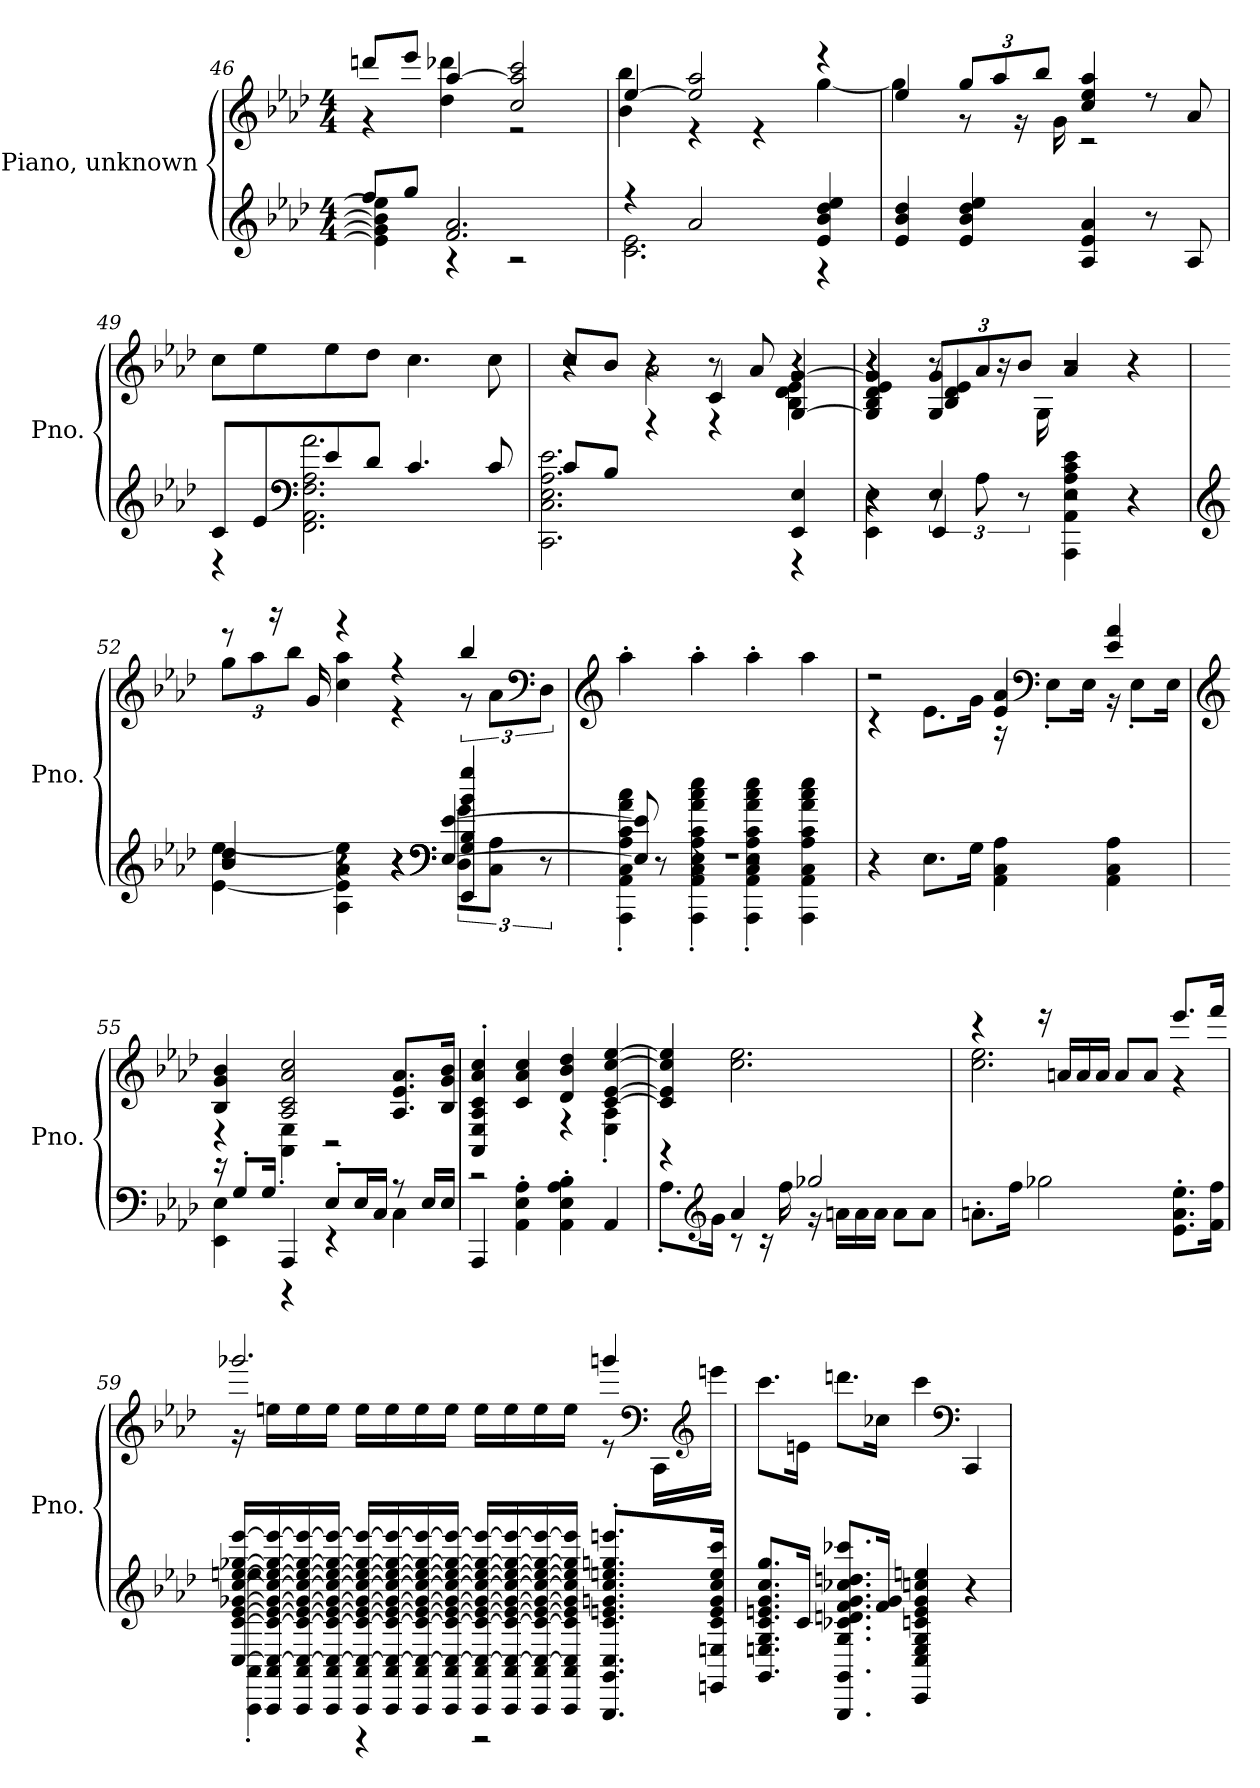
**kern	**kern
*part1	*part1
*staff2	*staff1
*I"Piano, unknown	*
*I'Pno.	*
!!LO:LB:g=z
*clefG2	*clefG2
*k[b-e-a-d-]	*k[b-e-a-d-]
*M4/4	*M4/4
=46	=46
*^	*^
8ff/L	4e-\] 4g\] 4b-\] 4ee-\]	8dddn/L	4r
8gg/J	.	8eee-/J	.
2.f/ 2.a-/	4r	[4aa-/	4dd-\ 4ddd-X\
.	2r	2cc/ 2aa-/] 2ccc/	2r
=47	=47	=47	=47
4r	2.c\ 2.e-\	[4ee-/	4b-\ 4bb-\
2a-/	.	2ee-/] 2aa-/	4r
.	.	.	4r
4e-/ 4b-/ 4dd-/ 4ee-/	4r	4r	[4gg\
*v	*v	*	*
=48	=48	=48
4e-/ 4b-/ 4dd-/	4ee-/	4gg\]
*	*Xbrackettup	*
4e-/ 4b-/ 4dd-/ 4ee-/	12gg/L	8r
.	12aa-/	.
.	.	16r
.	12bb-/J	.
.	.	16g\
4A-/ 4e-/ 4a-/	4cc/ 4ee-/ 4aa-/	2r
8r	8r	.
8A-/	8a-/	.
*	*v	*v
=49	=49
*^	*
8c/L	4r	8cc\L
8e-/	.	8ee-\
*clefF4	*	*
8e-/	2.FF\ 2.AA-\ 2.F\ 2.A-\ 2.a-\	8ee-\
8d-/J	.	8dd-\J
4.c/	.	4.cc\
8c/	.	8cc\
!!LO:PB:g=z
=50	=50	=50
*	*	*^
*	*	*	*^
8c/L	2.CC\ 2.C\ 2.E-\ 2.A-\ 2.e-\	8cc/L	4r	2r
8B-/J	.	8b-/J	.	.
4r	.	4r	2a-\	.
4r	.	8r	.	4c/
.	.	8a-/	.	.
4EE-/ 4E-/	4r	[4G/ [4g/	4B-\ 4d-\ 4e-\	4r
=51	=51	=51	=51	=51
*	*^	*	*	*
4r	4EE-\ 4E-\	4r	4G/] 4B-/ 4d-/ 4e-/ 4g/]	4r	4r
4E-/	12r	4EE-/	12G/ 12g/L	8r	4B-/ 4d-/ 4e-/
.	12A-\	.	12a-/	.	.
.	.	.	.	16r	.
.	12r	.	12b-/J	.	.
.	.	.	.	16G\	.
2r	4AAA-\ 4AA-\ 4E-\ 4A-\ 4c\ 4e-\	2r	4a-/	2r	2r
.	4r	.	4r	.	.
*	*	*	*v	*v	*v
=52	=52	=52	=52
*clefG2	*	*	*
*	*	*	*^
4b-/ 4dd-/	[4e-\ [4ee-\	2r	8r	12gg\L
.	.	.	.	12aa-\
.	.	.	16r	.
.	.	.	.	12bb-\J
.	.	.	16g/	.
4r	4A-\ 4e-\] 4a-\ 4ee-\]	.	4r	4cc\ 4aa-\
4r	4r	4r	4r	4r
*clefF4	*	*	*	*
*	*	*	*	*brackettup
4EE-/ 4G/ 4B-/ 4b-/ 4gg/	12D-\ 12g\L	[4E-/ [4e-/	4bb-/	12r
.	12C\ 12A-\J	.	.	12a-\L
*	*	*	*clefF4	*
.	12r	.	.	12D-\J
*	*	*	*v	*v
!!LO:LB:g=z
=53	=53	=53	=53
*	*	*	*clefG2
1r	4AAA-\' 4AA-\' 4C\' 4A-\' 4c\' 4a-\' 4cc\'	8E-/] 8e-/]	4aa-'\
.	.	8r	.
.	4AAA-\' 4AA-\' 4C\' 4E-\' 4A-\' 4c\' 4a-\' 4cc\' 4ee-\'	4r	4aa-'\
.	4AAA-\' 4AA-\' 4C\' 4E-\' 4A-\' 4c\' 4a-\' 4cc\' 4ee-\'	2r	4aa-'\
.	4AAA-\ 4AA-\ 4C\ 4A-\ 4c\ 4a-\ 4cc\ 4ee-\	.	4aa-\
*v	*v	*v	*
=54	=54
*	*^
4r	2r	4r
8.E-\L	.	8.e-\L
16G\Jk	.	16g\Jk
4AA-\ 4C\ 4A-\	4e-/ 4a-/	16r
*	*clefF4	*
.	.	8E-'\L
.	.	16E-\Jk
4AA-\ 4C\ 4A-\	4e-/ 4a-/	16r
.	.	8E-'\L
.	.	16E-\Jk
=55	=55	=55
*	*clefG2	*
*^	*	*
16r	4EE-\ 4E-\	4B-/ 4g/ 4b-/	4r
8G'/L	.	.	.
16G/Jk	.	.	.
4AAA-/	4r	2A-/ 2c/ 2a-/ 2cc/	4AA-\' 4E-\'
8E-'/L	4r	.	2r
16E-/L	.	.	.
16C/JJ	.	.	.
8r	4C\	8.A-/ 8.e-/ 8.a-/L	.
16E-/LL	.	.	.
16E-/JJ	.	16B-/ 16g/ 16b-/Jk	.
*v	*v	*	*
=56	=56	=56
4AAA-/	4AA-/' 4E-/' 4A-/' 4c/' 4a-/' 4cc/'	2r
4AA-\' 4E-\' 4A-\'	4c/ 4a-/ 4cc/	.
4AA-\' 4E-\' 4A-\' 4B-\'	4d-/ 4b-/ 4dd-/	4r
4AA-/	[4c/ [4e-/ [4cc/ [4ee-/	4E-\' 4A-\'
*	*v	*v
!!LO:LB:g=z
=57	=57
*^	*
4r	8.A-'\L	4c/] 4e-/] 4cc/] 4ee-/]
*clefG2	*	*
.	16g\Jk	.
4a-/	8r	2.cc\ 2.ee-\
.	16r	.
.	16ff\	.
2gg-X/	16r	.
.	16an\LL	.
.	16a\	.
.	16a\JJ	.
.	8a\L	.
.	8a\J	.
*v	*v	*
=58	=58
*	*^
8.an'\L	4r	2.cc\ 2.ee-\
16ff\Jk	.	.
2gg-X\	16r	.
.	16an/LL	.
.	16a/	.
.	16a/JJ	.
.	8a/L	.
.	8a/J	.
8.e-\' 8.a\' 8.ee-\'L	8.eee-/L	4r
16f\ 16ff\Jk	16fff/Jk	.
!!LO:LB:g=z	!!
=59	=59	=59
*^	*	*
[16C/ [16c/ [16e-/ [16g-X/ [16cc/ [16ee-/ [16gg-X/ [16eee-/LL	4AAA-\' 4AA-\' 4een\'	2.ggg-X/	16r
16AAA-/ 16AA-/ 16C/_ 16c/_ 16e-/_ 16g-/_ 16cc/_ 16ee-/_ 16gg-/_ 16eee-/_	.	.	16een\LL
16AAA-/ 16AA-/ 16C/_ 16c/_ 16e-/_ 16g-/_ 16cc/_ 16ee-/_ 16gg-/_ 16eee-/_	.	.	16ee\
16AAA-/ 16AA-/ 16C/_ 16c/_ 16e-/_ 16g-/_ 16cc/_ 16ee-/_ 16gg-/_ 16eee-/_JJ	.	.	16ee\JJ
16AAA-/ 16AA-/ 16C/_ 16c/_ 16e-/_ 16g-/_ 16cc/_ 16ee-/_ 16gg-/_ 16eee-/_LL	4r	.	16ee\LL
16AAA-/ 16AA-/ 16C/_ 16c/_ 16e-/_ 16g-/_ 16cc/_ 16ee-/_ 16gg-/_ 16eee-/_	.	.	16ee\
16AAA-/ 16AA-/ 16C/_ 16c/_ 16e-/_ 16g-/_ 16cc/_ 16ee-/_ 16gg-/_ 16eee-/_	.	.	16ee\
16AAA-/ 16AA-/ 16C/_ 16c/_ 16e-/_ 16g-/_ 16cc/_ 16ee-/_ 16gg-/_ 16eee-/_JJ	.	.	16ee\JJ
16AAA-/ 16AA-/ 16C/_ 16c/_ 16e-/_ 16g-/_ 16cc/_ 16ee-/_ 16gg-/_ 16eee-/_LL	2r	.	16ee\LL
16AAA-/ 16AA-/ 16C/_ 16c/_ 16e-/_ 16g-/_ 16cc/_ 16ee-/_ 16gg-/_ 16eee-/_	.	.	16ee\
16AAA-/ 16AA-/ 16C/_ 16c/_ 16e-/_ 16g-/_ 16cc/_ 16ee-/_ 16gg-/_ 16eee-/_	.	.	16ee\
16AAA-/ 16AA-/ 16C/] 16c/] 16e-/] 16g-/] 16cc/] 16ee-/] 16gg-/] 16eee-/]JJ	.	.	16ee\JJ
8.GGG/' 8.GG/' 8.C/' 8.c/' 8.en/' 8.gn/' 8.cc/' 8.een/' 8.ggn/' 8.eeen/'L	.	4gggn/	8r
*	*	*clefF4	*
.	.	.	16CC\LL
*	*	*clefG2	*
16EEn/ 16En/ 16c/ 16e/ 16g/ 16cc/ 16ee/ 16ccc/Jk	.	.	16eeen\JJ
*v	*v	*	*
*	*v	*v
=60	=60
8.GG/ 8.En/ 8.G/ 8.c/ 8.en/ 8.g/ 8.cc/ 8.gg/L	8.ccc\L
16c/Jk	16en\Jk
8.GGG/ 8.GG/ 8.G/ 8.c-X/ 8.dn/ 8.f/ 8.g/ 8.cc-X/ 8.ddn/ 8.ccc-X/L	8.dddn\L
16f/ 16g/Jk	16cc-X\Jk
4CC/ 4C/ 4E/ 4G/ 4cn/ 4e/ 4g/ 4ccn/ 4een/	4ccc\
*	*clefF4
4r	4CC/
=	=
*-	*-
